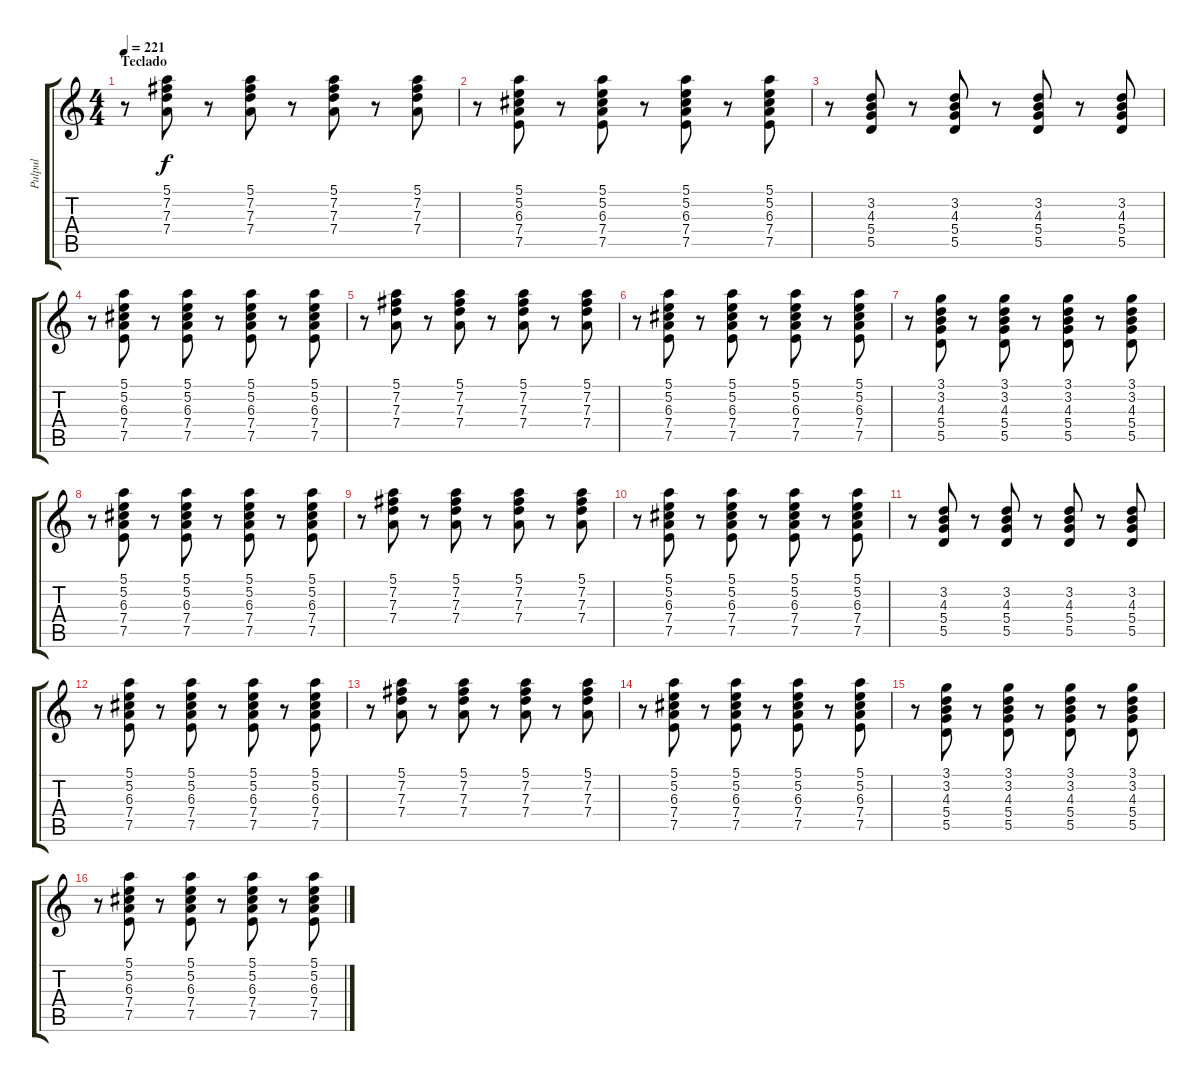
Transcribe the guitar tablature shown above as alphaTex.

\track ("Pulpul" "Pulpul") {instrument overdrivenguitar}
\staff {score tabs}
\tuning (E4 B3 G3 D3 A2 E2) {hide}
\ts (4 4)
\section ("" "Teclado")
\tempo 221
\clef g2
\ks c
r.8{dy f instrument electricguitarmuted} (5.1 7.2 7.3 7.4).8 r.8 (5.1 7.2 7.3 7.4).8 r.8 (5.1 7.2 7.3 7.4).8 r.8 (5.1 7.2 7.3 7.4).8 |
r.8 (5.1 5.2 6.3 7.4 7.5).8 r.8 (5.1 5.2 6.3 7.4 7.5).8 r.8 (5.1 5.2 6.3 7.4 7.5).8 r.8 (5.1 5.2 6.3 7.4 7.5).8 |
r.8 (3.2 4.3 5.4 5.5).8 r.8 (3.2 4.3 5.4 5.5).8 r.8 (3.2 4.3 5.4 5.5).8 r.8 (3.2 4.3 5.4 5.5).8 |
r.8 (5.1 5.2 6.3 7.4 7.5).8 r.8 (5.1 5.2 6.3 7.4 7.5).8 r.8 (5.1 5.2 6.3 7.4 7.5).8 r.8 (5.1 5.2 6.3 7.4 7.5).8 |
r.8 (5.1 7.2 7.3 7.4).8 r.8 (5.1 7.2 7.3 7.4).8 r.8 (5.1 7.2 7.3 7.4).8 r.8 (5.1 7.2 7.3 7.4).8 |
r.8 (5.1 5.2 6.3 7.4 7.5).8 r.8 (5.1 5.2 6.3 7.4 7.5).8 r.8 (5.1 5.2 6.3 7.4 7.5).8 r.8 (5.1 5.2 6.3 7.4 7.5).8 |
r.8 (3.1 3.2 4.3 5.4 5.5).8 r.8 (3.1 3.2 4.3 5.4 5.5).8 r.8 (3.1 3.2 4.3 5.4 5.5).8 r.8 (3.1 3.2 4.3 5.4 5.5).8 |
r.8 (5.1 5.2 6.3 7.4 7.5).8 r.8 (5.1 5.2 6.3 7.4 7.5).8 r.8 (5.1 5.2 6.3 7.4 7.5).8 r.8 (5.1 5.2 6.3 7.4 7.5).8 |
r.8 (5.1 7.2 7.3 7.4).8 r.8 (5.1 7.2 7.3 7.4).8 r.8 (5.1 7.2 7.3 7.4).8 r.8 (5.1 7.2 7.3 7.4).8 |
r.8 (5.1 5.2 6.3 7.4 7.5).8 r.8 (5.1 5.2 6.3 7.4 7.5).8 r.8 (5.1 5.2 6.3 7.4 7.5).8 r.8 (5.1 5.2 6.3 7.4 7.5).8 |
r.8 (3.2 4.3 5.4 5.5).8 r.8 (3.2 4.3 5.4 5.5).8 r.8 (3.2 4.3 5.4 5.5).8 r.8 (3.2 4.3 5.4 5.5).8 |
r.8 (5.1 5.2 6.3 7.4 7.5).8 r.8 (5.1 5.2 6.3 7.4 7.5).8 r.8 (5.1 5.2 6.3 7.4 7.5).8 r.8 (5.1 5.2 6.3 7.4 7.5).8 |
r.8 (5.1 7.2 7.3 7.4).8 r.8 (5.1 7.2 7.3 7.4).8 r.8 (5.1 7.2 7.3 7.4).8 r.8 (5.1 7.2 7.3 7.4).8 |
r.8 (5.1 5.2 6.3 7.4 7.5).8 r.8 (5.1 5.2 6.3 7.4 7.5).8 r.8 (5.1 5.2 6.3 7.4 7.5).8 r.8 (5.1 5.2 6.3 7.4 7.5).8 |
r.8 (3.1 3.2 4.3 5.4 5.5).8 r.8 (3.1 3.2 4.3 5.4 5.5).8 r.8 (3.1 3.2 4.3 5.4 5.5).8 r.8 (3.1 3.2 4.3 5.4 5.5).8 |
r.8 (5.1 5.2 6.3 7.4 7.5).8 r.8 (5.1 5.2 6.3 7.4 7.5).8 r.8 (5.1 5.2 6.3 7.4 7.5).8 r.8 (5.1 5.2 6.3 7.4 7.5).8
